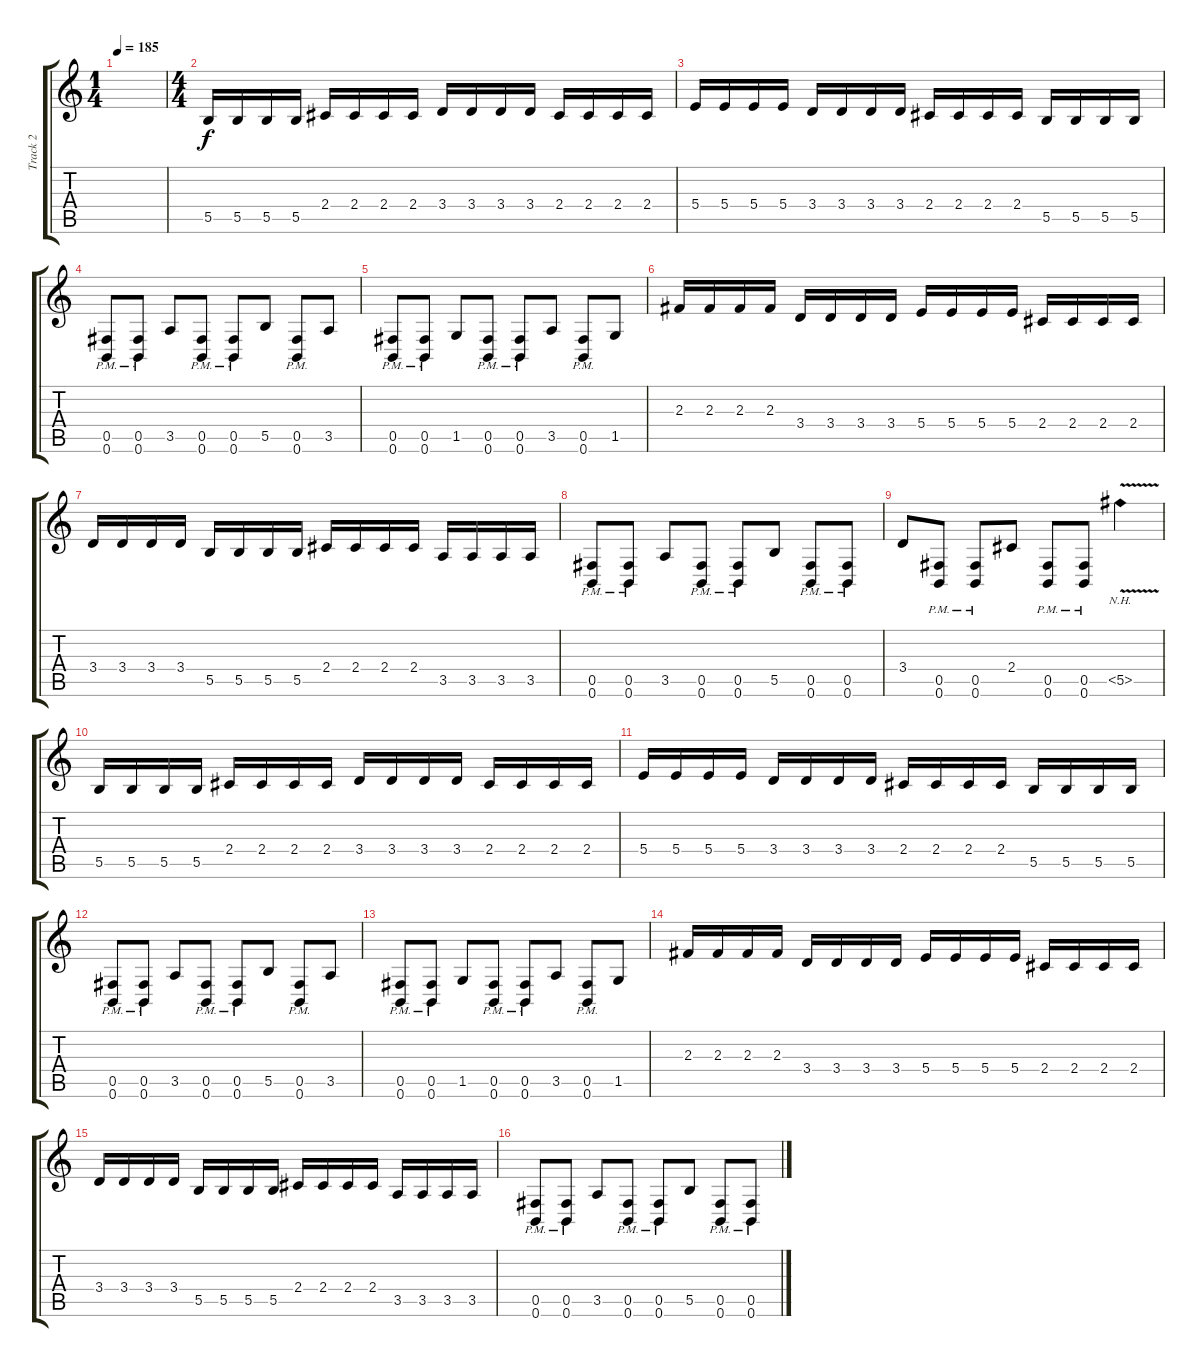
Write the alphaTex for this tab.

\track ("Track 2" "Track 2") {instrument distortionguitar}
\staff {score tabs}
\tuning (Db4 Ab3 E3 B2 Gb2 B1) {hide}
\ts (1 4)
\tempo 185
\clef g2
\ks c
|
\ts (4 4)
5.5.16 5.5.16 5.5.16 5.5.16 2.4.16 2.4.16 2.4.16 2.4.16 3.4.16 3.4.16 3.4.16 3.4.16 2.4.16 2.4.16 2.4.16 2.4.16 |
5.4.16 5.4.16 5.4.16 5.4.16 3.4.16 3.4.16 3.4.16 3.4.16 2.4.16 2.4.16 2.4.16 2.4.16 5.5.16 5.5.16 5.5.16 5.5.16 |
(0.5{pm} 0.6{pm}).8 (0.5{pm} 0.6{pm}).8 3.5.8 (0.5{pm} 0.6{pm}).8 (0.5{pm} 0.6{pm}).8 5.5.8 (0.5{pm} 0.6{pm}).8 3.5.8 |
(0.5{pm} 0.6{pm}).8 (0.5{pm} 0.6{pm}).8 1.5.8 (0.5{pm} 0.6{pm}).8 (0.5{pm} 0.6{pm}).8 3.5.8 (0.5{pm} 0.6{pm}).8 1.5.8 |
2.3.16 2.3.16 2.3.16 2.3.16 3.4.16 3.4.16 3.4.16 3.4.16 5.4.16 5.4.16 5.4.16 5.4.16 2.4.16 2.4.16 2.4.16 2.4.16 |
3.4.16 3.4.16 3.4.16 3.4.16 5.5.16 5.5.16 5.5.16 5.5.16 2.4.16 2.4.16 2.4.16 2.4.16 3.5.16 3.5.16 3.5.16 3.5.16 |
(0.5{pm} 0.6{pm}).8 (0.5{pm} 0.6{pm}).8 3.5.8 (0.5{pm} 0.6{pm}).8 (0.5{pm} 0.6{pm}).8 5.5.8 (0.5{pm} 0.6{pm}).8 (0.5{pm} 0.6{pm}).8 |
3.4.8 (0.5{pm} 0.6{pm}).8 (0.5{pm} 0.6{pm}).8 2.4.8 (0.5{pm} 0.6{pm}).8 (0.5{pm} 0.6{pm}).8 5.5{nh v}.4 |
5.5.16 5.5.16 5.5.16 5.5.16 2.4.16 2.4.16 2.4.16 2.4.16 3.4.16 3.4.16 3.4.16 3.4.16 2.4.16 2.4.16 2.4.16 2.4.16 |
5.4.16 5.4.16 5.4.16 5.4.16 3.4.16 3.4.16 3.4.16 3.4.16 2.4.16 2.4.16 2.4.16 2.4.16 5.5.16 5.5.16 5.5.16 5.5.16 |
(0.5{pm} 0.6{pm}).8 (0.5{pm} 0.6{pm}).8 3.5.8 (0.5{pm} 0.6{pm}).8 (0.5{pm} 0.6{pm}).8 5.5.8 (0.5{pm} 0.6{pm}).8 3.5.8 |
(0.5{pm} 0.6{pm}).8 (0.5{pm} 0.6{pm}).8 1.5.8 (0.5{pm} 0.6{pm}).8 (0.5{pm} 0.6{pm}).8 3.5.8 (0.5{pm} 0.6{pm}).8 1.5.8 |
2.3.16 2.3.16 2.3.16 2.3.16 3.4.16 3.4.16 3.4.16 3.4.16 5.4.16 5.4.16 5.4.16 5.4.16 2.4.16 2.4.16 2.4.16 2.4.16 |
3.4.16 3.4.16 3.4.16 3.4.16 5.5.16 5.5.16 5.5.16 5.5.16 2.4.16 2.4.16 2.4.16 2.4.16 3.5.16 3.5.16 3.5.16 3.5.16 |
(0.5{pm} 0.6{pm}).8 (0.5{pm} 0.6{pm}).8 3.5.8 (0.5{pm} 0.6{pm}).8 (0.5{pm} 0.6{pm}).8 5.5.8 (0.5{pm} 0.6{pm}).8 (0.5{pm} 0.6{pm}).8
